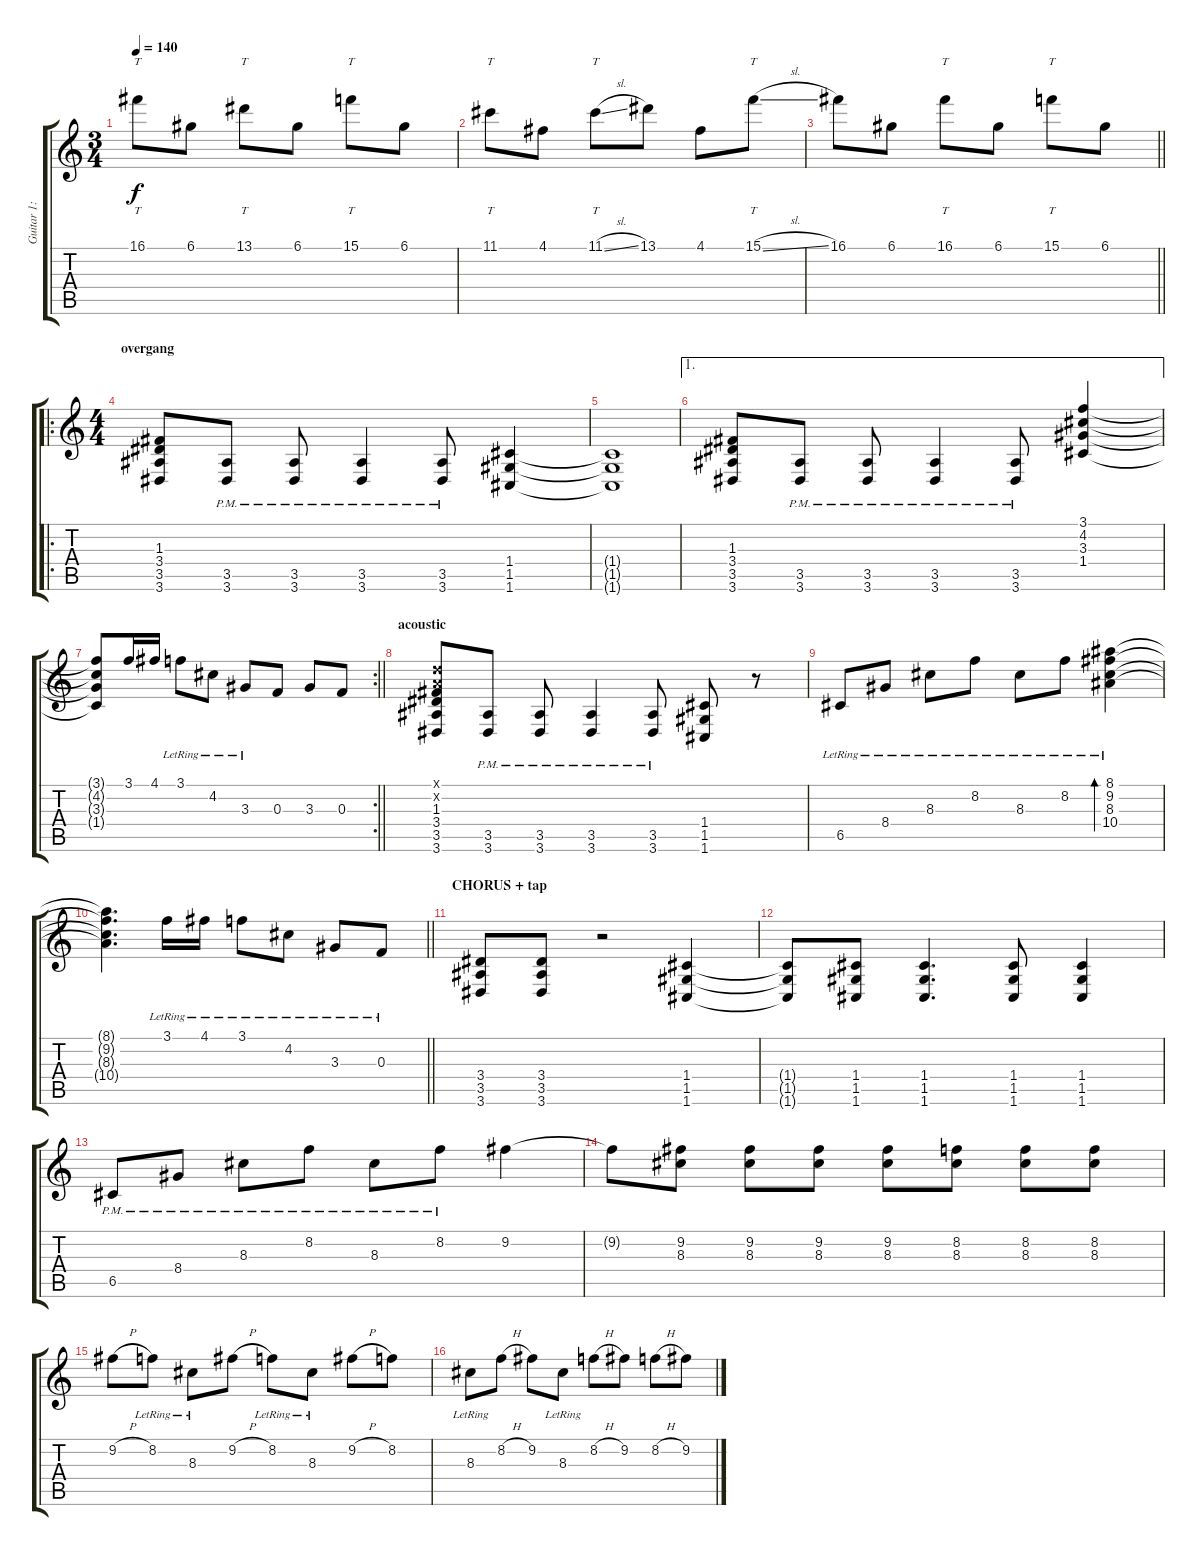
\track ("Guitar 1: Johan" "Guitar 1: ") {instrument overdrivenguitar}
\staff {score tabs}
\tuning (D4 A3 F3 C3 G2 C2) {hide}
\ts (3 4)
\tempo 140
\clef g2
\ks c
16.1.8{tt dy f} 6.1.8 13.1.8{tt} 6.1.8 15.1.8{tt} 6.1.8 |
11.1.8{tt} 4.1.8 11.1{sl}.8{tt} 13.1.8 4.1.8 15.1{sl}.8{tt} |
\barLineRight lightlight
16.1.8 6.1.8 16.1.8{tt} 6.1.8 15.1.8{tt} 6.1.8 |
\ro
\ts (4 4)
\section ("" "overgang")
(1.3 3.4 3.5 3.6).8 (3.5{pm} 3.6).8 (3.5{pm} 3.6).8 (3.5{pm} 3.6).4 (3.5{pm} 3.6).8 (1.4 1.5 1.6).4 |
(1.4{t} 1.5{t} 1.6{t}).1 |
\ae 1
(1.3 3.4 3.5 3.6).8 (3.5{pm} 3.6).8 (3.5{pm} 3.6).8 (3.5{pm} 3.6).4 (3.5{pm} 3.6).8 (3.1 4.2 3.3 1.4).4 |
\rc 2
\barLineRight lightlight
(3.1{t} 4.2{t} 3.3{t} 1.4{t}).8 3.1.16 4.1.16 3.1{lr}.8 4.2{lr}.8 3.3{lr}.8 0.3.8 3.3.8 0.3.8 |
\section ("" "acoustic")
(0.1{x} 0.2{x} 1.3 3.4 3.5 3.6).8 (3.5{pm} 3.6).8 (3.5{pm} 3.6).8 (3.5{pm} 3.6).4 (3.5{pm} 3.6).8 (1.4 1.5 1.6).8 r.8 |
6.5{lr}.8{volume 13 balance 8 instrument acousticguitarsteel} 8.4{lr}.8 8.3{lr}.8 8.2{lr}.8 8.3{lr}.8 8.2{lr}.8 (8.1{lr} 9.2{lr} 8.3{lr} 10.4{lr}).4{bd 120} |
\barLineRight lightlight
(8.1{t} 9.2{t} 8.3{t} 10.4{t}).4{d} 3.1{lr}.16 4.1{lr}.16 3.1{lr}.8 4.2{lr}.8 3.3{lr}.8 0.3{lr}.8 |
\section ("" "CHORUS + tap")
(3.4 3.5 3.6).8{volume 15 balance 16 instrument overdrivenguitar} (3.4 3.5 3.6).8 r.2 (1.4 1.5 1.6).4 |
(1.4{t} 1.5{t} 1.6{t}).8 (1.4 1.5 1.6).8 (1.4 1.5 1.6).4{d} (1.4 1.5 1.6).8 (1.4 1.5 1.6).4 |
6.5{pm}.8 8.4{pm}.8 8.3{pm}.8 8.2{pm}.8 8.3{pm}.8 8.2{pm}.8 9.2.4 |
9.2{t}.8 (9.2 8.3).8 (9.2 8.3).8 (9.2 8.3).8 (9.2 8.3).8 (8.2 8.3).8 (8.2 8.3).8 (8.2 8.3).8 |
9.2{h}.8 8.2{lr}.8 8.3{lr}.8 9.2{h}.8 8.2{lr}.8 8.3{lr}.8 9.2{h}.8 8.2.8 |
8.3{lr}.8 8.2{h}.8 9.2.8 8.3{lr}.8 8.2{h}.8 9.2.8 8.2{h}.8 9.2.8
